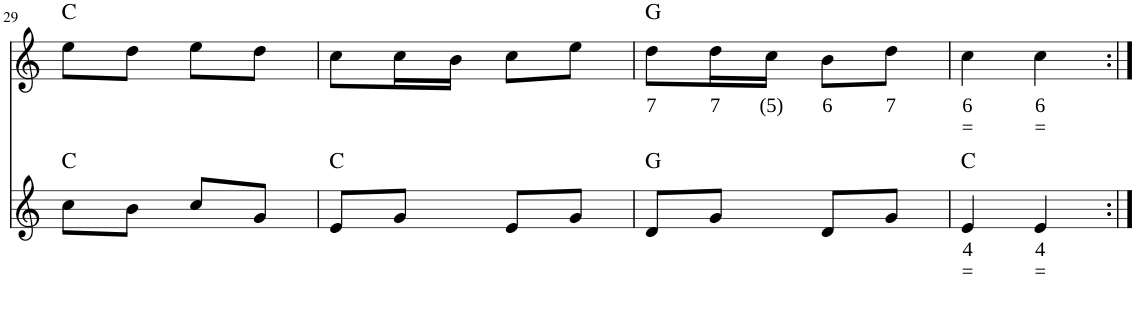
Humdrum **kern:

**kern	**text	**text	**kern	**text	**text	**harte
*part2	*part2	*part2	*part1	*part1	*part1	*part1
*staff2	*staff2	*staff2	*staff1	*staff1	*staff1	*
*I"Voice	*	*	*I"Voice	*	*	*
!!LO:PB:g=z
*clefG2	*	*	*clefG2	*	*	*
*k[]	*	*	*k[]	*	*	*
*M2/4	*	*	*M2/4	*	*	*
=29	=29	=29	=29	=29	=29	=29
8cc\L	.	.	8ee\L	.	.	C:maj
8b\J	.	.	8dd\J	.	.	.
8cc/L	.	.	8ee\L	.	.	.
8g/J	.	.	8dd\J	.	.	.
=30	=30	=30	=30	=30	=30	=30
8e/L	.	.	8cc\L	.	.	.
8g/J	.	.	16cc\L	.	.	.
.	.	.	16b\JJ	.	.	.
8e/L	.	.	8cc\L	.	.	.
8g/J	.	.	8ee\J	.	.	.
=31	=31	=31	=31	=31	=31	=31
!	!	!	!	!LO:LY:b	!	!
8d/L	.	.	8dd\L	7	.	G:maj
!	!	!	!	!LO:LY:b	!	!
8g/J	.	.	16dd\L	7	.	.
!	!	!	!	!LO:LY:b	!	!
.	.	.	16cc\JJ	(5)	.	.
!	!	!	!	!LO:LY:b	!	!
8d/L	.	.	8b\L	6	.	.
!	!	!	!	!LO:LY:b	!	!
8g/J	.	.	8dd\J	7	.	.
=32	=32	=32	=32	=32	=32	=32
!	!LO:LY:b	!LO:LY:b	!	!LO:LY:b	!LO:LY:b	!
4e/	4	=	4cc\	6	=	.
!	!LO:LY:b	!LO:LY:b	!	!LO:LY:b	!LO:LY:b	!
4e/	4	=	4cc\	6	=	.
=:|!	=:|!	=:|!	=:|!	=:|!	=:|!	=:|!
*-	*-	*-	*-	*-	*-	*-
